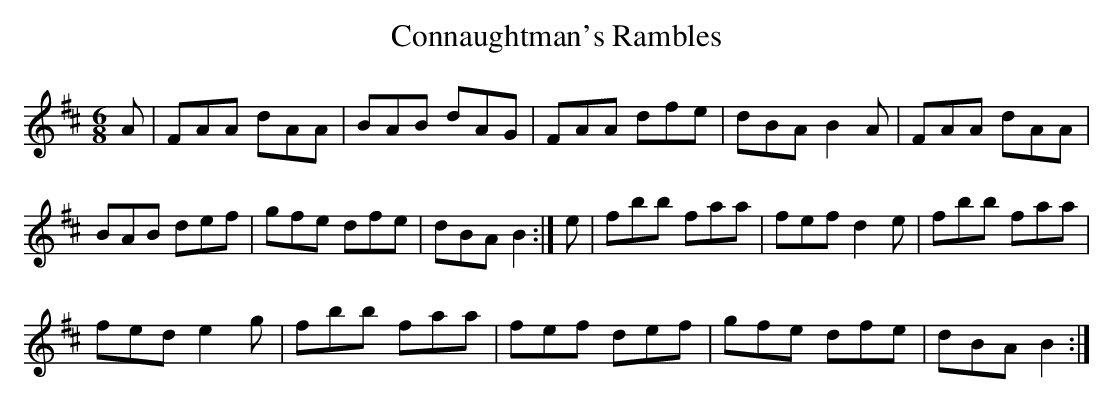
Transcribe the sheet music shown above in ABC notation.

X:1
T:Connaughtman's Rambles
M:6/8
L:1/8
K:Bm
A|FAA dAA|BAB dAG|FAA dfe|dBA B2A|FAA dAA|
BAB def|gfe dfe|dBA B2:|e|fbb faa|fef d2e|fbb faa|
fed e2g|fbb faa|fef def|gfe dfe|dBA B2:|
